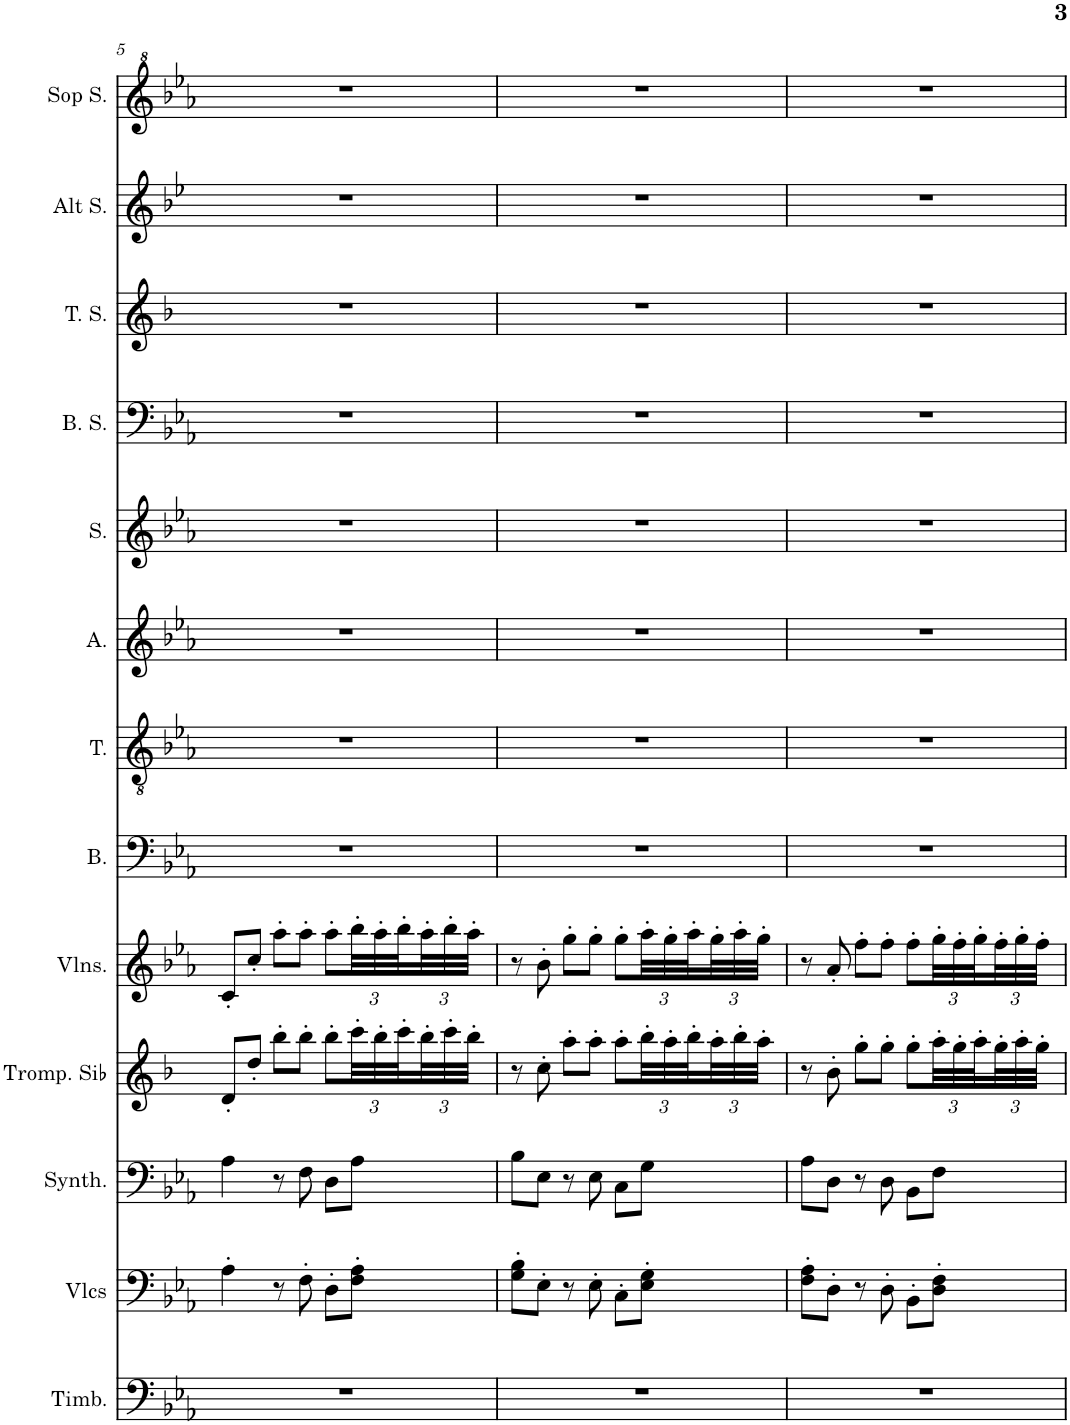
**kern	**kern	**kern	**kern	**kern	**kern	**kern	**kern	**kern	**kern	**kern	**kern	**kern
*part13	*part12	*part11	*part10	*part9	*part8	*part7	*part6	*part5	*part4	*part3	*part2	*part1
*staff13	*staff12	*staff11	*staff10	*staff9	*staff8	*staff7	*staff6	*staff5	*staff4	*staff3	*staff2	*staff1
*I"Timbales, Staff-1	*I"Violoncelles, D'Bass/Strings, etc	*I"Synthétiseur d'instruments à cordes, Synth strings, etc	*I"Trompette en Sib, Synth strings 2	*I"Violons, 1st violins	*I"Basse	*I"Ténor	*I"Alto	*I"Soprano	*I"Basse Solo	*I"Tenor Solo	*I"Alto Solo	*I"Soprano Solo
*I'Timb.	*I'Vlcs	*I'Synth.	*I'Tromp. Sib	*I'Vlns.	*I'B.	*I'T.	*I'A.	*I'S.	*I'B. S.	*I'T. S.	*I'Alt S.	*I'Sop S.
!!LO:PB:g=z
*clefF4	*clefF4	*clefF4	*clefG2	*clefG2	*clefF4	*clefGv2	*clefG2	*clefG2	*clefF4	*clefG2	*clefG2	*clefG^2
*	*	*	*Trd1c2	*	*	*	*	*	*	*Trd8c14	*Trd4c7	*
*k[b-e-a-]	*k[b-e-a-]	*k[b-e-a-]	*k[b-]	*k[b-e-a-]	*k[b-e-a-]	*k[b-e-a-]	*k[b-e-a-]	*k[b-e-a-]	*k[b-e-a-]	*k[b-]	*k[b-e-]	*k[b-e-a-]
*M3/4	*M3/4	*M3/4	*M3/4	*M3/4	*M3/4	*M3/4	*M3/4	*M3/4	*M3/4	*M3/4	*M3/4	*M3/4
=5	=5	=5	=5	=5	=5	=5	=5	=5	=5	=5	=5	=5
2.r	4A-'\	4A-\	8d'/L	8c'/L	2.r	2.r	2.r	2.r	2.r	2.r	2.r	2.r
.	.	.	8dd'/J	8cc'/J	.	.	.	.	.	.	.	.
.	8r	8r	8bb-'\L	8aa-'\L	.	.	.	.	.	.	.	.
.	8F'\	8F\	8bb-'\J	8aa-'\J	.	.	.	.	.	.	.	.
.	8D'\L	8D\L	8bb-'\L	8aa-'\L	.	.	.	.	.	.	.	.
*	*	*	*Xbrackettup	*Xbrackettup	*	*	*	*	*	*	*	*
.	8F\' 8A-\'J	8A-\J	48ccc'\LL	48bb-'\LL	.	.	.	.	.	.	.	.
.	.	.	48bb-'\	48aa-'\	.	.	.	.	.	.	.	.
.	.	.	48ccc'\	48bb-'\	.	.	.	.	.	.	.	.
.	.	.	48bb-'\	48aa-'\	.	.	.	.	.	.	.	.
.	.	.	48ccc'\	48bb-'\	.	.	.	.	.	.	.	.
.	.	.	48bb-'\JJJ	48aa-'\JJJ	.	.	.	.	.	.	.	.
=6	=6	=6	=6	=6	=6	=6	=6	=6	=6	=6	=6	=6
2.r	8G\' 8B-\'L	8B-\L	8r	8r	2.r	2.r	2.r	2.r	2.r	2.r	2.r	2.r
.	8E-'\J	8E-\J	8cc'\	8b-'\	.	.	.	.	.	.	.	.
.	8r	8r	8aa'\L	8gg'\L	.	.	.	.	.	.	.	.
.	8E-'\	8E-\	8aa'\J	8gg'\J	.	.	.	.	.	.	.	.
.	8C'\L	8C\L	8aa'\L	8gg'\L	.	.	.	.	.	.	.	.
.	8E-\' 8G\'J	8G\J	48bb-'\LL	48aa-'\LL	.	.	.	.	.	.	.	.
.	.	.	48aa'\	48gg'\	.	.	.	.	.	.	.	.
.	.	.	48bb-'\	48aa-'\	.	.	.	.	.	.	.	.
.	.	.	48aa'\	48gg'\	.	.	.	.	.	.	.	.
.	.	.	48bb-'\	48aa-'\	.	.	.	.	.	.	.	.
.	.	.	48aa'\JJJ	48gg'\JJJ	.	.	.	.	.	.	.	.
=7	=7	=7	=7	=7	=7	=7	=7	=7	=7	=7	=7	=7
2.r	8F\' 8A-\'L	8A-\L	8r	8r	2.r	2.r	2.r	2.r	2.r	2.r	2.r	2.r
.	8D'\J	8D\J	8b-'\	8a-'/	.	.	.	.	.	.	.	.
.	8r	8r	8gg'\L	8ff'\L	.	.	.	.	.	.	.	.
.	8D'\	8D\	8gg'\J	8ff'\J	.	.	.	.	.	.	.	.
.	8BB-'\L	8BB-\L	8gg'\L	8ff'\L	.	.	.	.	.	.	.	.
.	8D\' 8F\'J	8F\J	48aa'\LL	48gg'\LL	.	.	.	.	.	.	.	.
.	.	.	48gg'\	48ff'\	.	.	.	.	.	.	.	.
.	.	.	48aa'\	48gg'\	.	.	.	.	.	.	.	.
.	.	.	48gg'\	48ff'\	.	.	.	.	.	.	.	.
.	.	.	48aa'\	48gg'\	.	.	.	.	.	.	.	.
.	.	.	48gg'\JJJ	48ff'\JJJ	.	.	.	.	.	.	.	.
=	=	=	=	=	=	=	=	=	=	=	=	=
*-	*-	*-	*-	*-	*-	*-	*-	*-	*-	*-	*-	*-
